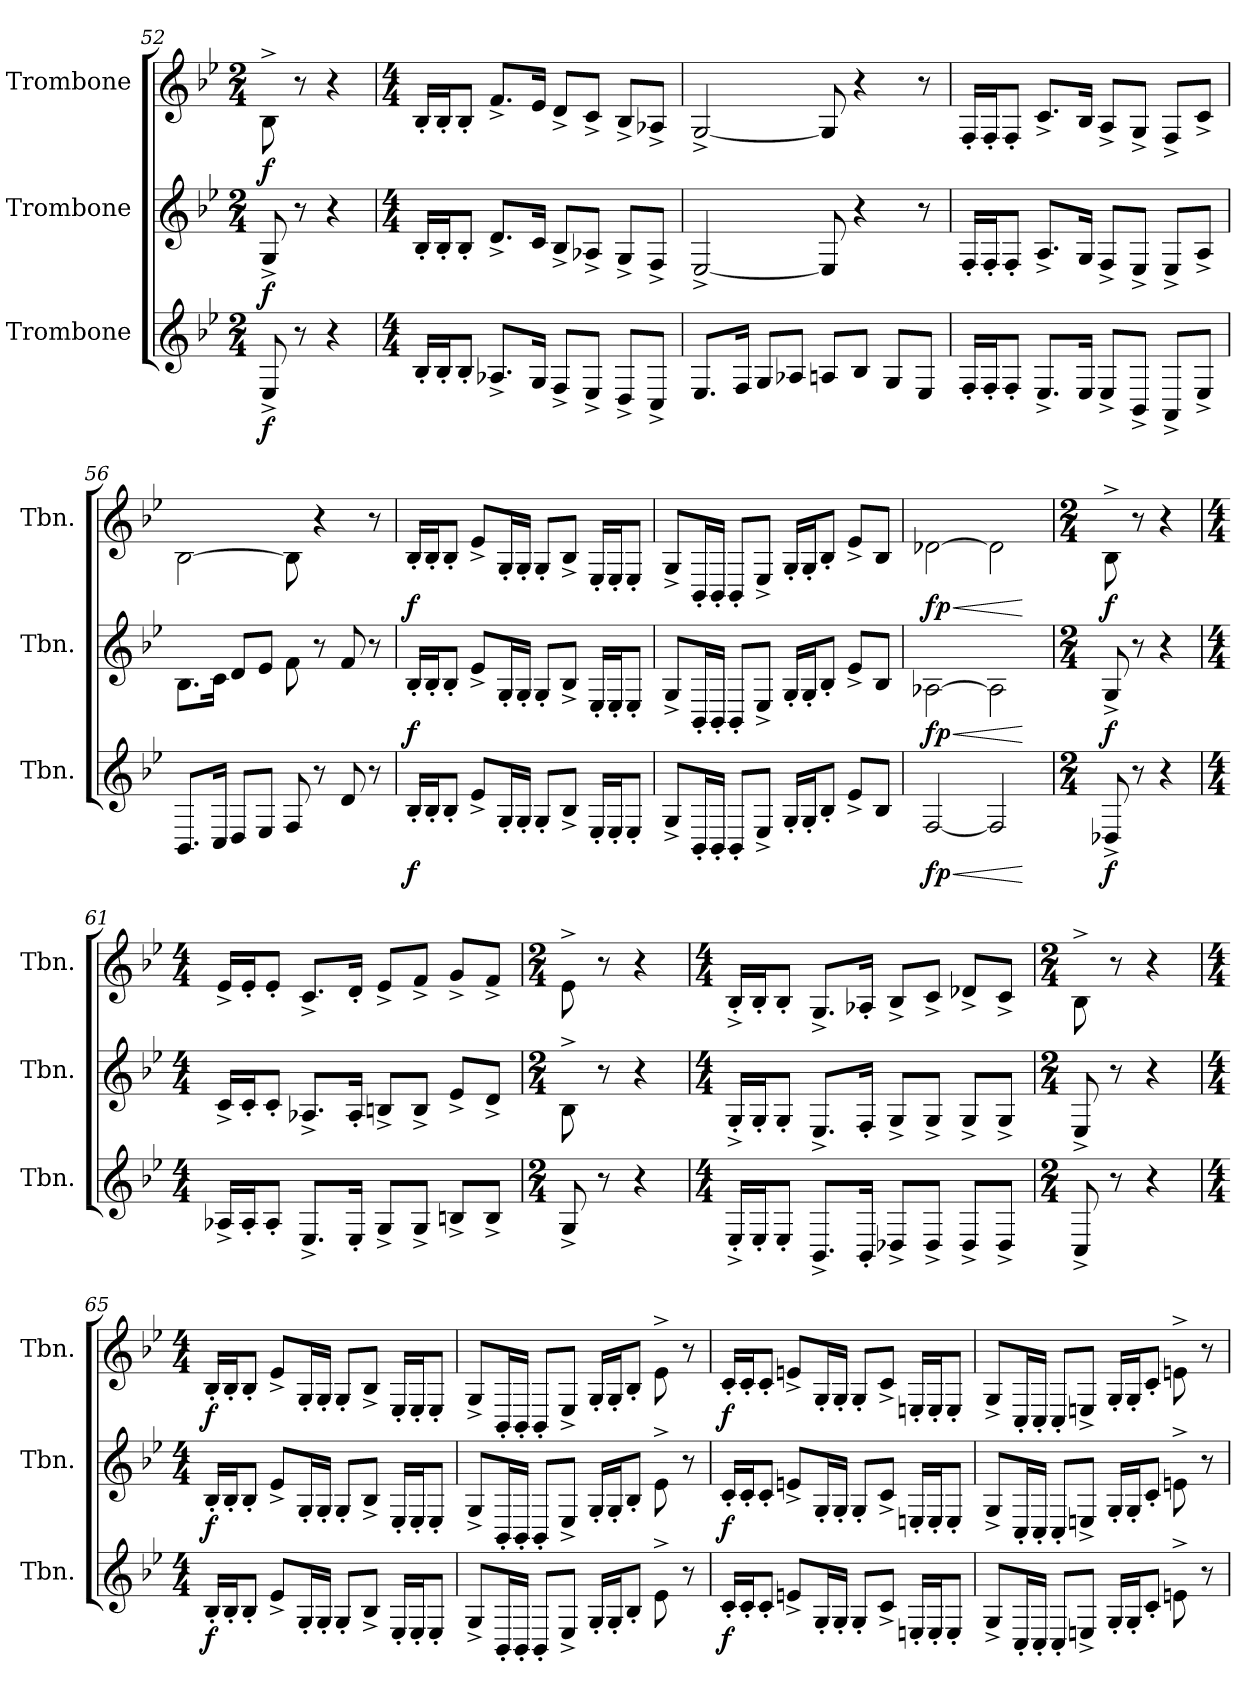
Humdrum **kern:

**kern	**dynam	**kern	**dynam	**kern	**dynam
*part3	*part3	*part2	*part2	*part1	*part1
*staff3	*staff3	*staff2	*staff2	*staff1	*staff1
*I"Trombone	*	*I"Trombone	*	*I"Trombone	*
*I'Tbn.	*	*I'Tbn.	*	*I'Tbn.	*
*clefG2	*	*clefG2	*	*clefG2	*
*k[b-e-]	*	*k[b-e-]	*	*k[b-e-]	*
*M2/4	*	*M2/4	*	*M2/4	*
=52	=52	=52	=52	=52	=52
!	!LO:DY:b	!	!LO:DY:b	!	!LO:DY:b
8E-^/	f	8G^/	f	8B-^\	f
8r	.	8r	.	8r	.
4r	.	4r	.	4r	.
=53	=53	=53	=53	=53	=53
*M4/4	*	*M4/4	*	*M4/4	*
16B-'/LL	.	16B-'/LL	.	16B-'/LL	.
16B-'/J	.	16B-'/J	.	16B-'/J	.
8B-'/J	.	8B-'/J	.	8B-'/J	.
8.A-X^/L	.	8.d^/L	.	8.f^/L	.
16G/Jk	.	16c/Jk	.	16e-/Jk	.
8F^/L	.	8B-^/L	.	8d^/L	.
8E-^/J	.	8A-X^/J	.	8c^/J	.
8D^/L	.	8G^/L	.	8B-^/L	.
8C^/J	.	8F^/J	.	8A-X^/J	.
!!LO:LB:g=z
=54	=54	=54	=54	=54	=54
8.E-/L	.	[2E-^/	.	[2G^/	.
16F/Jk	.	.	.	.	.
8G/L	.	.	.	.	.
8A-X/J	.	.	.	.	.
8An/L	.	8E-/]	.	8G/]	.
8B-/J	.	4r	.	4r	.
8G/L	.	.	.	.	.
8E-/J	.	8r	.	8r	.
=55	=55	=55	=55	=55	=55
16F'/LL	.	16F'/LL	.	16F'/LL	.
16F'/J	.	16F'/J	.	16F'/J	.
8F'/J	.	8F'/J	.	8F'/J	.
8.E-^/L	.	8.A^/L	.	8.c^/L	.
16E-/Jk	.	16G/Jk	.	16B-/Jk	.
8E-^/L	.	8F^/L	.	8A^/L	.
8BB-^/J	.	8E-^/J	.	8G^/J	.
8AA^/L	.	8E-^/L	.	8F^/L	.
8E-^/J	.	8A^/J	.	8c^/J	.
=56	=56	=56	=56	=56	=56
8.BB-/L	.	8.B-\L	.	[2B-\	.
16C/Jk	.	16c\Jk	.	.	.
8D/L	.	8d/L	.	.	.
8E-/J	.	8e-/J	.	.	.
8F/	.	8f\	.	8B-\]	.
8r	.	8r	.	4r	.
8d/	.	8f/	.	.	.
8r	.	8r	.	8r	.
!!LO:LB:g=z
=57	=57	=57	=57	=57	=57
!	!LO:DY:b	!	!LO:DY:b	!	!LO:DY:b
16B-'/LL	f	16B-'/LL	f	16B-'/LL	f
16B-'/J	.	16B-'/J	.	16B-'/J	.
8B-'/J	.	8B-'/J	.	8B-'/J	.
8e-^/L	.	8e-^/L	.	8e-^/L	.
16G'/L	.	16G'/L	.	16G'/L	.
16G'/JJ	.	16G'/JJ	.	16G'/JJ	.
8G'/L	.	8G'/L	.	8G'/L	.
8B-^/J	.	8B-^/J	.	8B-^/J	.
16E-'/LL	.	16E-'/LL	.	16E-'/LL	.
16E-'/J	.	16E-'/J	.	16E-'/J	.
8E-'/J	.	8E-'/J	.	8E-'/J	.
=58	=58	=58	=58	=58	=58
8G^/L	.	8G^/L	.	8G^/L	.
16BB-'/L	.	16BB-'/L	.	16BB-'/L	.
16BB-'/JJ	.	16BB-'/JJ	.	16BB-'/JJ	.
8BB-'/L	.	8BB-'/L	.	8BB-'/L	.
8E-^/J	.	8E-^/J	.	8E-^/J	.
16G'/LL	.	16G'/LL	.	16G'/LL	.
16G'/J	.	16G'/J	.	16G'/J	.
8B-'/J	.	8B-'/J	.	8B-'/J	.
8e-^/L	.	8e-^/L	.	8e-^/L	.
8B-/J	.	8B-/J	.	8B-/J	.
=59	=59	=59	=59	=59	=59
!	!LO:HP:b	!	!LO:HP:b	!	!LO:HP:b
!	!LO:DY:n=1:b	!	!LO:DY:n=1:b	!	!LO:DY:n=1:b
[2F/	< fp	[2A-X\	< fp	[2d-X\	< fp
2F/]	.	2A-\]	.	2d-\]	.
.	[	.	[	.	[
=60	=60	=60	=60	=60	=60
*M2/4	*	*M2/4	*	*M2/4	*
!	!LO:DY:b	!	!LO:DY:b	!	!LO:DY:b
8D-X^/	f	8G^/	f	8B-^\	f
8r	.	8r	.	8r	.
4r	.	4r	.	4r	.
!!LO:PB:g=z
=61	=61	=61	=61	=61	=61
*M4/4	*	*M4/4	*	*M4/4	*
16A-X^/LL	.	16c^/LL	.	16e-^/LL	.
16A-'/J	.	16c'/J	.	16e-'/J	.
8A-'/J	.	8c'/J	.	8e-'/J	.
8.E-^/L	.	8.A-X^/L	.	8.c^/L	.
16E-'/Jk	.	16A-'/Jk	.	16d'/Jk	.
8G^/L	.	8Bn^/L	.	8e-^/L	.
8G^/J	.	8B^/J	.	8f^/J	.
8Bn^/L	.	8e-^/L	.	8g^/L	.
8B^/J	.	8d^/J	.	8f^/J	.
=62	=62	=62	=62	=62	=62
*M2/4	*	*M2/4	*	*M2/4	*
8G^/	.	8B-^\	.	8e-^\	.
8r	.	8r	.	8r	.
4r	.	4r	.	4r	.
=63	=63	=63	=63	=63	=63
*M4/4	*	*M4/4	*	*M4/4	*
16E-'^/LL	.	16G'^/LL	.	16B-'^/LL	.
16E-'/J	.	16G'/J	.	16B-'/J	.
8E-'/J	.	8G'/J	.	8B-'/J	.
8.BB-^/L	.	8.E-^/L	.	8.G^/L	.
16BB-'/Jk	.	16F'/Jk	.	16A-X'/Jk	.
8D-X^/L	.	8G^/L	.	8B-^/L	.
8D-^/J	.	8G^/J	.	8c^/J	.
8D-^/L	.	8G^/L	.	8d-X^/L	.
8D-^/J	.	8G^/J	.	8c^/J	.
=64	=64	=64	=64	=64	=64
*M2/4	*	*M2/4	*	*M2/4	*
8C^/	.	8E-^/	.	8B-^\	.
8r	.	8r	.	8r	.
4r	.	4r	.	4r	.
!!LO:LB:g=z
=65	=65	=65	=65	=65	=65
*M4/4	*	*M4/4	*	*M4/4	*
!	!LO:DY:b	!	!LO:DY:b	!	!LO:DY:b
16B-'/LL	f	16B-'/LL	f	16B-'/LL	f
16B-'/J	.	16B-'/J	.	16B-'/J	.
8B-'/J	.	8B-'/J	.	8B-'/J	.
8e-^/L	.	8e-^/L	.	8e-^/L	.
16G'/L	.	16G'/L	.	16G'/L	.
16G'/JJ	.	16G'/JJ	.	16G'/JJ	.
8G'/L	.	8G'/L	.	8G'/L	.
8B-^/J	.	8B-^/J	.	8B-^/J	.
16E-'/LL	.	16E-'/LL	.	16E-'/LL	.
16E-'/J	.	16E-'/J	.	16E-'/J	.
8E-'/J	.	8E-'/J	.	8E-'/J	.
=66	=66	=66	=66	=66	=66
8G^/L	.	8G^/L	.	8G^/L	.
16BB-'/L	.	16BB-'/L	.	16BB-'/L	.
16BB-'/JJ	.	16BB-'/JJ	.	16BB-'/JJ	.
8BB-'/L	.	8BB-'/L	.	8BB-'/L	.
8E-^/J	.	8E-^/J	.	8E-^/J	.
16G'/LL	.	16G'/LL	.	16G'/LL	.
16G'/J	.	16G'/J	.	16G'/J	.
8B-'/J	.	8B-'/J	.	8B-'/J	.
8e-^\	.	8e-^\	.	8e-^\	.
8r	.	8r	.	8r	.
=67	=67	=67	=67	=67	=67
!	!LO:DY:b	!	!LO:DY:b	!	!LO:DY:b
16c'/LL	f	16c'/LL	f	16c'/LL	f
16c'/J	.	16c'/J	.	16c'/J	.
8c'/J	.	8c'/J	.	8c'/J	.
8en^/L	.	8en^/L	.	8en^/L	.
16G'/L	.	16G'/L	.	16G'/L	.
16G'/JJ	.	16G'/JJ	.	16G'/JJ	.
8G'/L	.	8G'/L	.	8G'/L	.
8c^/J	.	8c^/J	.	8c^/J	.
16En'/LL	.	16En'/LL	.	16En'/LL	.
16E'/J	.	16E'/J	.	16E'/J	.
8E'/J	.	8E'/J	.	8E'/J	.
!!LO:LB:g=z
=68	=68	=68	=68	=68	=68
8G^/L	.	8G^/L	.	8G^/L	.
16C'/L	.	16C'/L	.	16C'/L	.
16C'/JJ	.	16C'/JJ	.	16C'/JJ	.
8C'/L	.	8C'/L	.	8C'/L	.
8En^/J	.	8En^/J	.	8En^/J	.
16G'/LL	.	16G'/LL	.	16G'/LL	.
16G'/J	.	16G'/J	.	16G'/J	.
8c'/J	.	8c'/J	.	8c'/J	.
8en^\	.	8en^\	.	8en^\	.
8r	.	8r	.	8r	.
=	=	=	=	=	=
*-	*-	*-	*-	*-	*-
